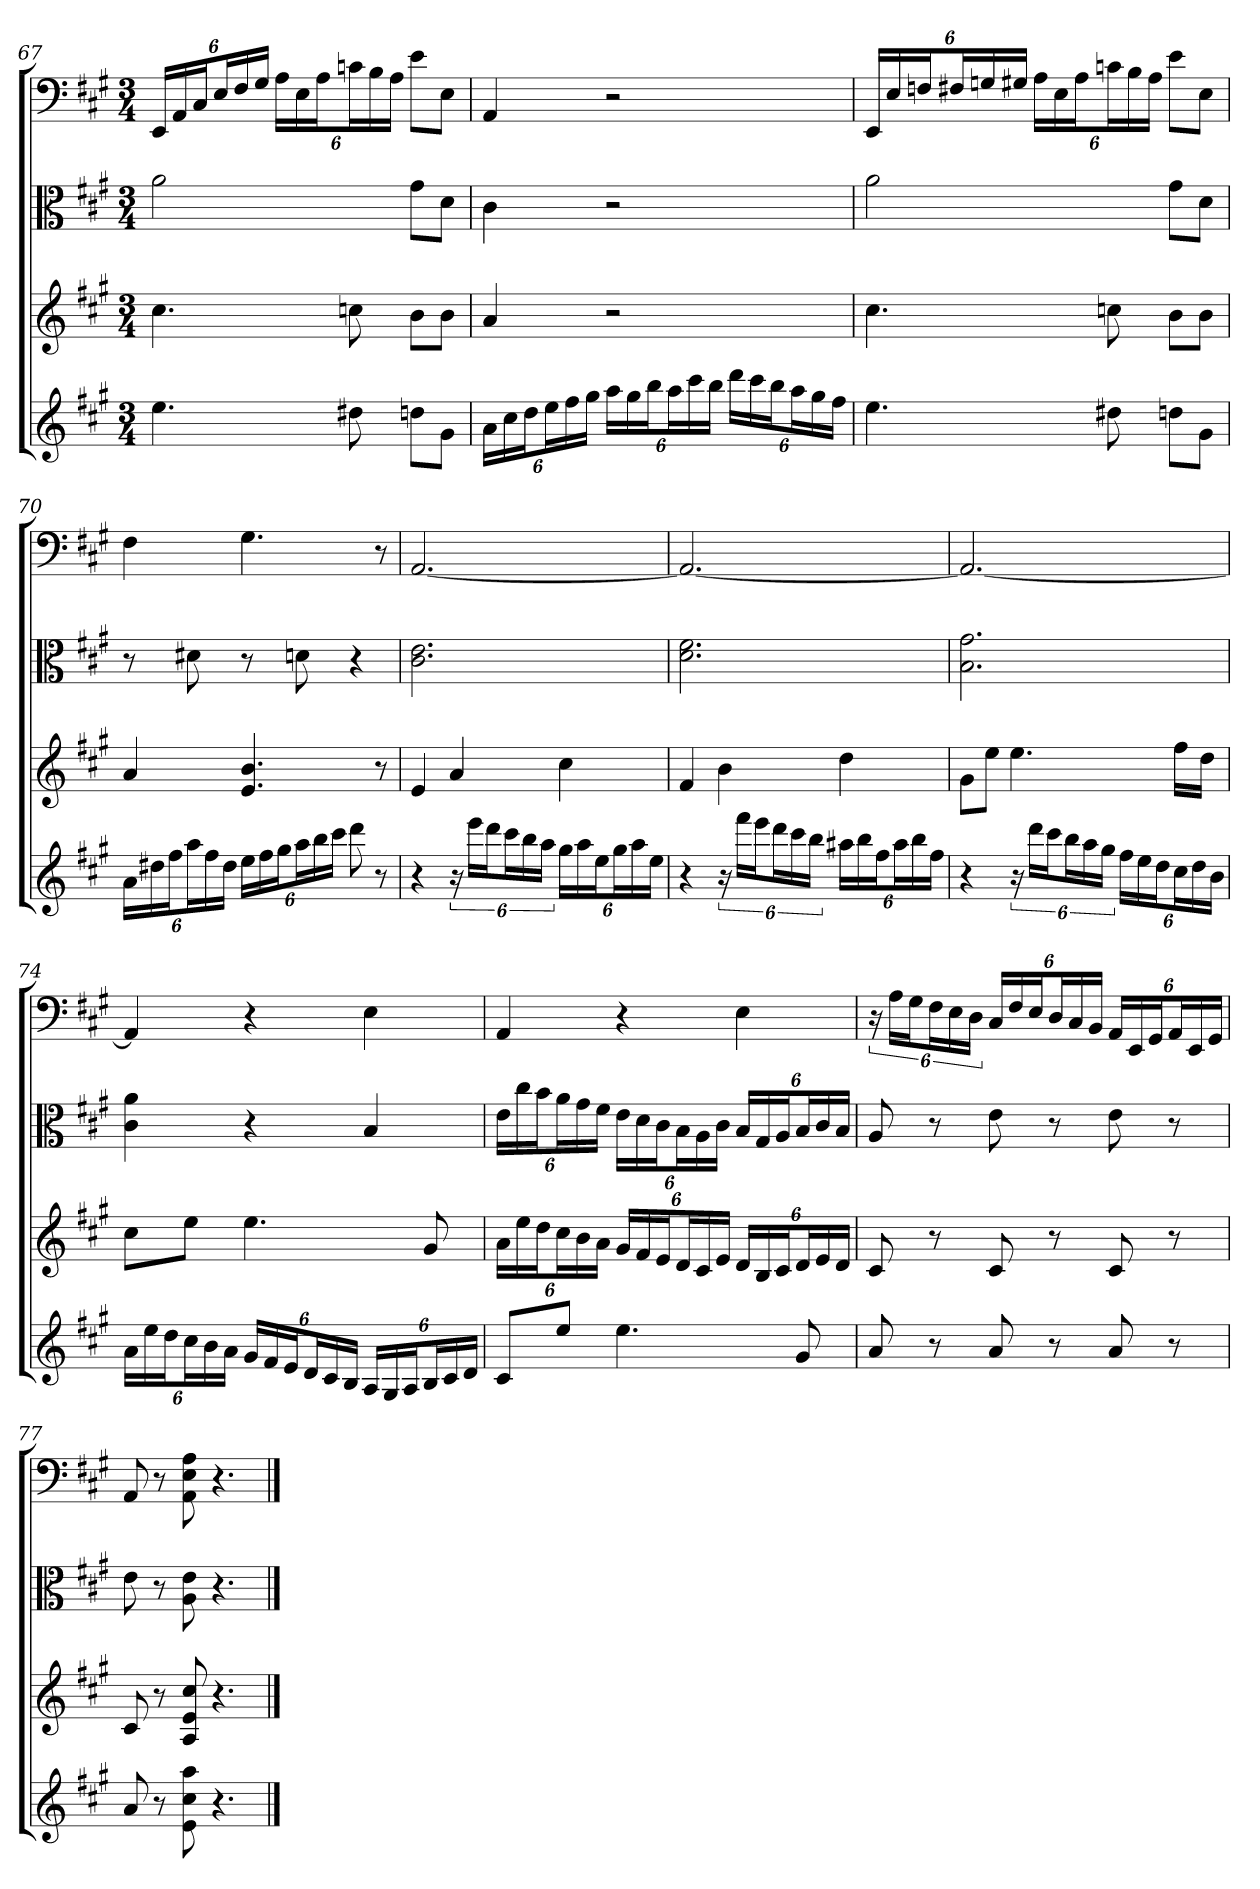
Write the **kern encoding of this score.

**kern	**kern	**kern	**kern
*part4	*part3	*part2	*part1
*staff4	*staff3	*staff2	*staff1
*	*	*clefC3	*clefF4
*k[f#c#g#]	*k[f#c#g#]	*k[f#c#g#]	*k[f#c#g#]
*A:	*A:	*A:	*A:
*M3/4	*M3/4	*M3/4	*M3/4
=67	=67	=67	=67
4.ee	4.cc#	2a	24EE/LL
.	.	.	24AA/
.	.	.	24C#/J
.	.	.	24E/L
.	.	.	24F#/
.	.	.	24G#/JJ
.	.	.	24A\LL
.	.	.	24E\
.	.	.	24A\J
8dd#X	8ccn	.	24cn\L
.	.	.	24B\
.	.	.	24A\JJ
8ddnL	8bL	8g#\L	8e\L
8g#J	8bJ	8d\J	8E\J
=68	=68	=68	=68
24aLL	4a	4c#	4AA
24cc#	.	.	.
24ddJ	.	.	.
24eeL	.	.	.
24ff#	.	.	.
24gg#JJ	.	.	.
24aaLL	2r	2r	2r
24gg#	.	.	.
24bbJ	.	.	.
24aaL	.	.	.
24ccc#	.	.	.
24bbJJ	.	.	.
24dddLL	.	.	.
24ccc#	.	.	.
24bbJ	.	.	.
24aaL	.	.	.
24gg#	.	.	.
24ff#JJ	.	.	.
=69	=69	=69	=69
4.ee	4.cc#	2a	24EE/LL
.	.	.	24E/
.	.	.	24Fn/J
.	.	.	24F#X/L
.	.	.	24Gn/
.	.	.	24G#X/JJ
.	.	.	24A\LL
.	.	.	24E\
.	.	.	24A\J
8dd#X	8ccn	.	24cn\L
.	.	.	24B\
.	.	.	24A\JJ
8ddnL	8bL	8g#\L	8e\L
8g#J	8bJ	8d\J	8E\J
=70	=70	=70	=70
24aLL	4a	8r	4F#
24dd#X	.	.	.
24ff#J	.	.	.
24aaL	.	8d#X	.
24ff#	.	.	.
24dd#JJ	.	.	.
24eeLL	4.e 4.b	8r	4.G#
24ff#	.	.	.
24gg#J	.	.	.
24aaL	.	8dn	.
24bb	.	.	.
24ccc#JJ	.	.	.
8ddd	.	4r	.
8r	8r	.	8r
=71	=71	=71	=71
4r	4e	2.c# 2.e	[2.AA
24r	4a	.	.
24eeeLL	.	.	.
24dddJ	.	.	.
24ccc#L	.	.	.
24bb	.	.	.
24aaJJ	.	.	.
24gg#LL	4cc#	.	.
24aa	.	.	.
24eeJ	.	.	.
24gg#L	.	.	.
24aa	.	.	.
24eeJJ	.	.	.
=72	=72	=72	=72
4r	4f#	2.d 2.f#	2.AA_
24r	4b	.	.
24fff#LL	.	.	.
24eeeJ	.	.	.
24dddL	.	.	.
24ccc#	.	.	.
24bbJJ	.	.	.
24aa#XLL	4dd	.	.
24bb	.	.	.
24ff#J	.	.	.
24aa#L	.	.	.
24bb	.	.	.
24ff#JJ	.	.	.
=73	=73	=73	=73
4r	8g#L	2.B 2.g#	2.AA_
.	8eeJ	.	.
24r	4.ee	.	.
24dddLL	.	.	.
24ccc#J	.	.	.
24bbL	.	.	.
24aa	.	.	.
24gg#JJ	.	.	.
24ff#LL	.	.	.
24ee	.	.	.
24ddJ	.	.	.
24cc#L	16ff#LL	.	.
24dd	.	.	.
.	16ddJJ	.	.
24bJJ	.	.	.
=74	=74	=74	=74
24aLL	8cc#L	4c# 4a	4AA]
24ee	.	.	.
24ddJ	.	.	.
24cc#L	8eeJ	.	.
24b	.	.	.
24aJJ	.	.	.
24g#LL	4.ee	4r	4r
24f#	.	.	.
24eJ	.	.	.
24dL	.	.	.
24c#	.	.	.
24BJJ	.	.	.
24ALL	.	4B	4E
24G#	.	.	.
24AJ	.	.	.
24BL	8g#	.	.
24c#	.	.	.
24dJJ	.	.	.
=75	=75	=75	=75
8c#L	24aLL	24e\LL	4AA
.	24ee	24cc#\	.
.	24ddJ	24b\J	.
8eeJ	24cc#L	24a\L	.
.	24b	24g#\	.
.	24aJJ	24f#\JJ	.
4.ee	24g#LL	24e\LL	4r
.	24f#	24d\	.
.	24eJ	24c#\J	.
.	24dL	24B\L	.
.	24c#	24A\	.
.	24eJJ	24c#\JJ	.
.	24dLL	24B/LL	4E
.	24B	24G#/	.
.	24c#J	24A/J	.
8g#	24dL	24B/L	.
.	24e	24c#/	.
.	24dJJ	24B/JJ	.
=76	=76	=76	=76
8a	8c#	8A	24r
.	.	.	24A\LL
.	.	.	24G#\J
8r	8r	8r	24F#\L
.	.	.	24E\
.	.	.	24D\JJ
8a	8c#	8e	24C#/LL
.	.	.	24F#/
.	.	.	24E/J
8r	8r	8r	24D/L
.	.	.	24C#/
.	.	.	24BB/JJ
8a	8c#	8e	24AA/LL
.	.	.	24EE/
.	.	.	24GG#/J
8r	8r	8r	24AA/L
.	.	.	24EE/
.	.	.	24GG#/JJ
=77	=77	=77	=77
8a	8c#	8e	8AA
8r	8r	8r	8r
8e 8cc# 8aa	8A 8e 8cc#	8A 8e	8AA 8E 8A
4.r	4.r	4.r	4.r
==	==	==	==
*-	*-	*-	*-
